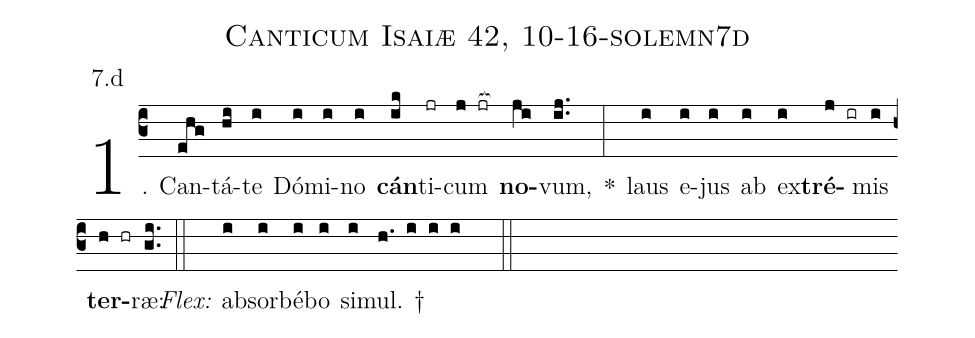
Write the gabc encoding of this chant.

name: Canticum Isaiæ 42, 10-16-solemn7d;
annotation: 7.d;
%%
(c3)1. Can(ehg)tá(hi)te(i) Dó(i)mi(i)no(i) <b>cán</b>(ik)ti(jr)cum(j jr[ocb:1{]) <b>no</b>(ji[ocb:0}])vum,(ij..) *(:) laus(i) e(i)jus(i) ab(i) ex(i)<b>tré</b>(j ir)mis(i) <b>ter</b>(h hr)ræ:(gi..) (::)
<i>Flex:</i>()  ab(i)sor(i)bé(i)bo(i) si(i)mul. †(h. i i i  ::)
